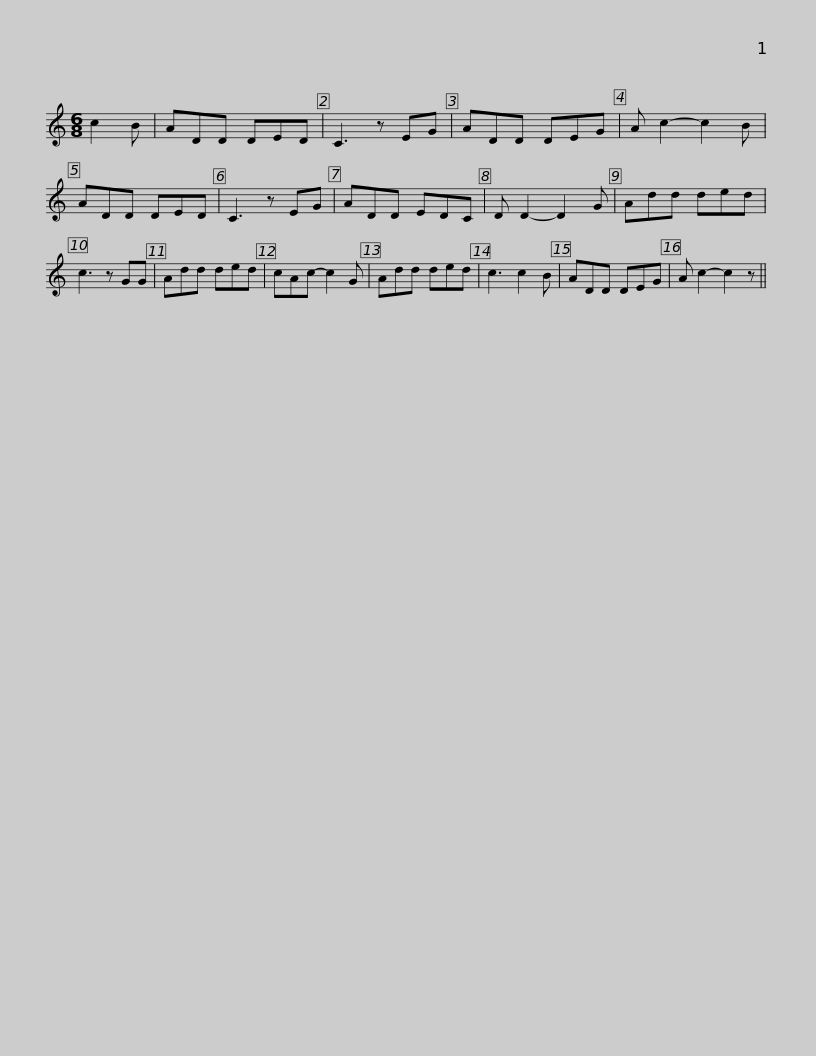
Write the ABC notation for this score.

X:1
L:1/8
M:6/8
I:linebreak $
K:C
V:1 treble
V:1
 c2 B | ADD DED | C3 z EG | ADD DEG | A c2- c2 B | %5
 ADD DED | C3 z EG | ADD EDC | D D2- D2 G |$ Add ded | %10
 c3 z GG | Add ded | cAc- c2 G | Add ded | c3 c2 B | %15
 ADD DEG | A c2- c2 z || %17
